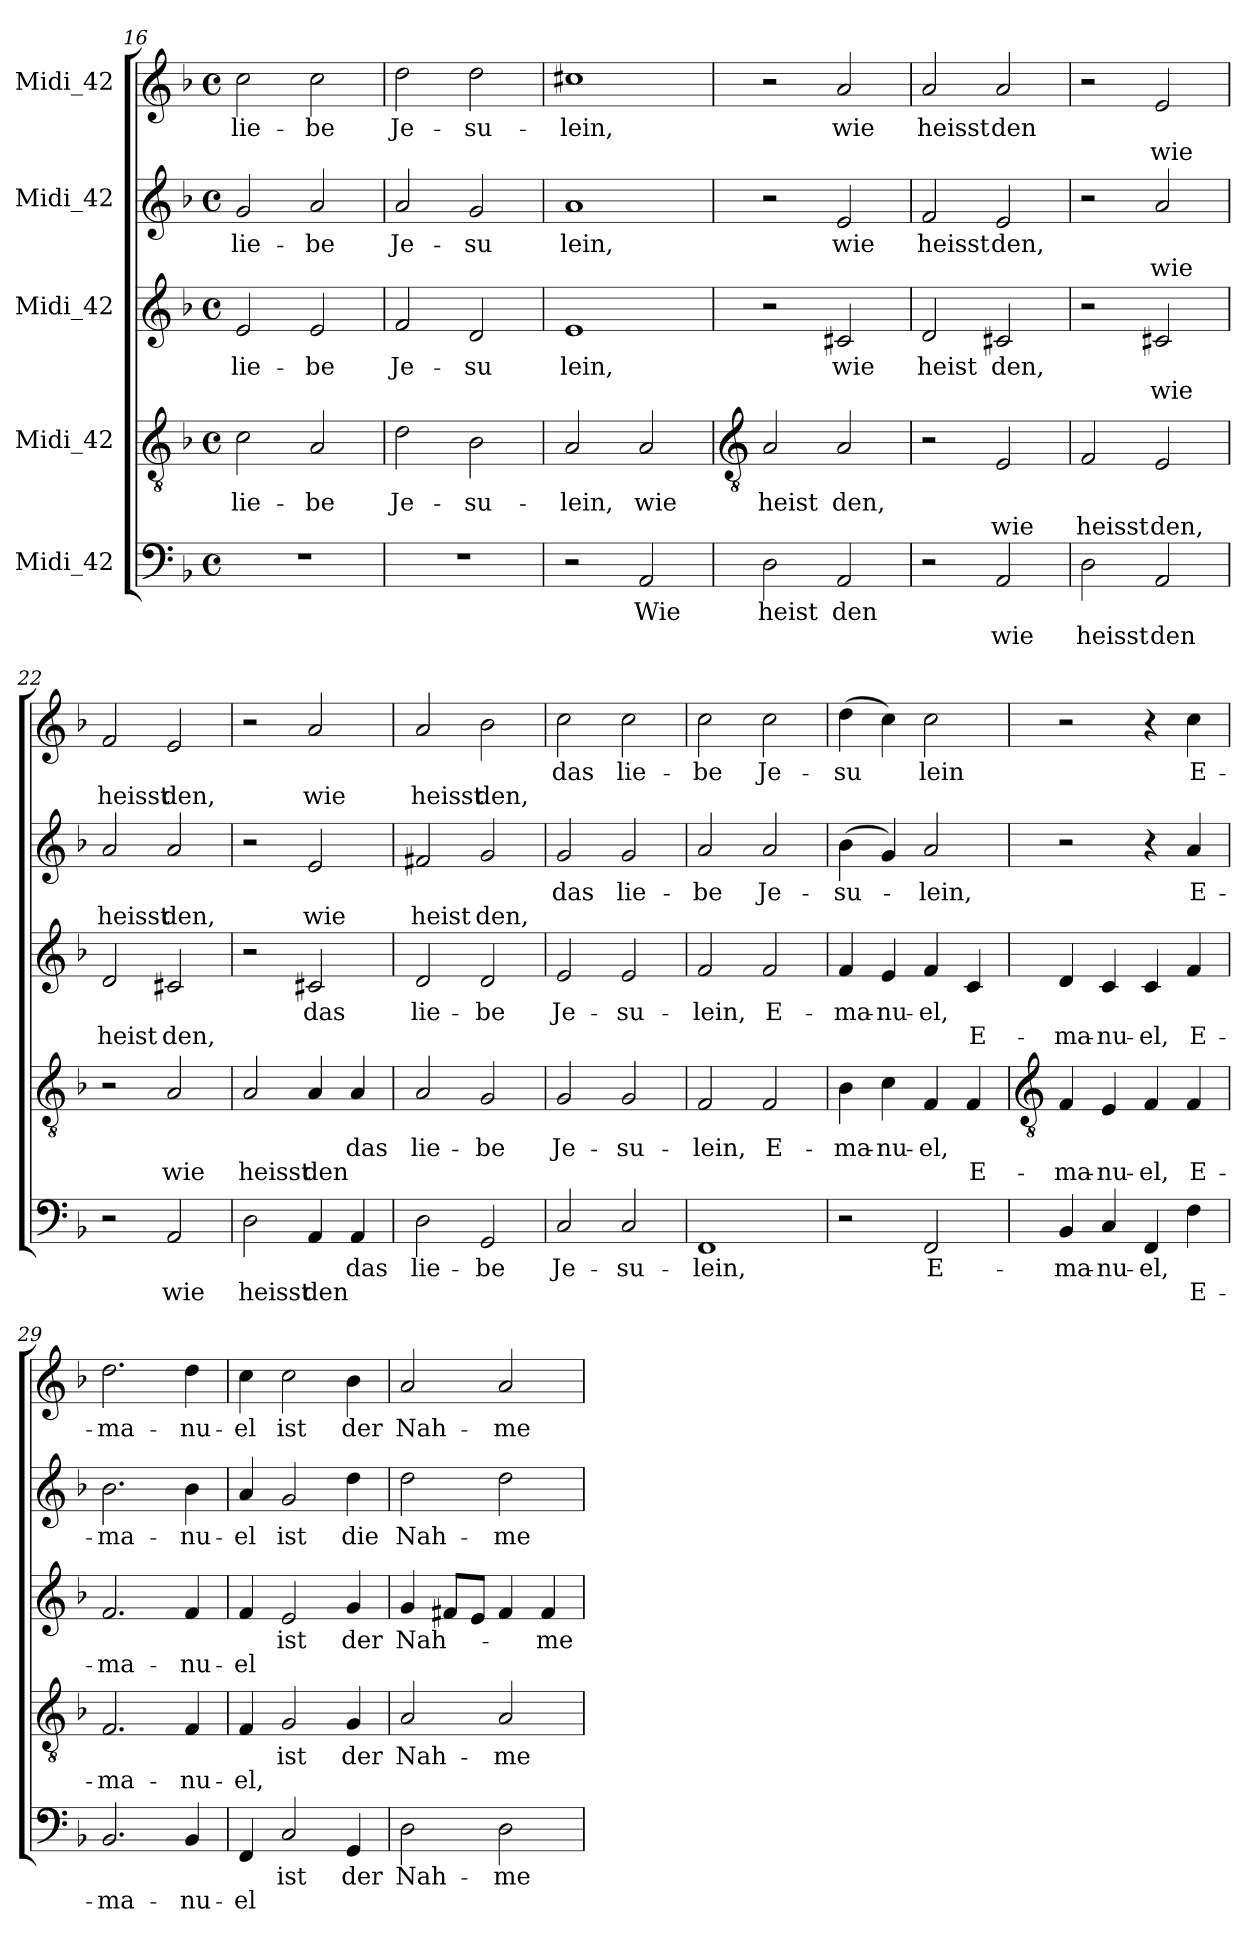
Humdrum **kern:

**kern	**text	**text	**kern	**text	**text	**kern	**text	**text	**kern	**text	**text	**kern	**text	**text
*part5	*part5	*part5	*part4	*part4	*part4	*part3	*part3	*part3	*part2	*part2	*part2	*part1	*part1	*part1
*staff5	*staff5	*staff5	*staff4	*staff4	*staff4	*staff3	*staff3	*staff3	*staff2	*staff2	*staff2	*staff1	*staff1	*staff1
*I"Midi_42	*	*	*I"Midi_42	*	*	*I"Midi_42	*	*	*I"Midi_42	*	*	*I"Midi_42	*	*
*clefF4	*	*	*clefGv2	*	*	*clefG2	*	*	*clefG2	*	*	*clefG2	*	*
*k[b-]	*	*	*k[b-]	*	*	*k[b-]	*	*	*k[b-]	*	*	*k[b-]	*	*
*F:	*	*	*F:	*	*	*F:	*	*	*F:	*	*	*F:	*	*
*M4/4	*	*	*M4/4	*	*	*M4/4	*	*	*M4/4	*	*	*M4/4	*	*
*met(c)	*	*	*met(c)	*	*	*met(c)	*	*	*met(c)	*	*	*met(c)	*	*
=16	=16	=16	=16	=16	=16	=16	=16	=16	=16	=16	=16	=16	=16	=16
!	!	!	!	!LO:LY:b	!	!	!LO:LY:b	!	!	!LO:LY:b	!	!	!LO:LY:b	!
1r	.	.	2c	lie-	.	2e	lie-	.	2g	lie-	.	2cc	lie-	.
!	!	!	!	!LO:LY:b	!	!	!LO:LY:b	!	!	!LO:LY:b	!	!	!LO:LY:b	!
.	.	.	2A	-be	.	2e	-be	.	2a	-be	.	2cc	-be	.
=17	=17	=17	=17	=17	=17	=17	=17	=17	=17	=17	=17	=17	=17	=17
!	!	!	!	!LO:LY:b	!	!	!LO:LY:b	!	!	!LO:LY:b	!	!	!LO:LY:b	!
1r	.	.	2d	Je-	.	2f	Je-	.	2a	Je-	.	2dd	Je-	.
!	!	!	!	!LO:LY:b	!	!	!LO:LY:b	!	!	!LO:LY:b	!	!	!LO:LY:b	!
.	.	.	2B-	-su-	.	2d	-su	.	2g	-su	.	2dd	-su-	.
=18	=18	=18	=18	=18	=18	=18	=18	=18	=18	=18	=18	=18	=18	=18
!	!	!	!	!LO:LY:b	!	!	!LO:LY:b	!	!	!LO:LY:b	!	!	!LO:LY:b	!
2r	.	.	2A	-lein,	.	1e	lein,	.	1a	lein,	.	1cc#X	-lein,	.
!	!LO:LY:b	!	!	!LO:LY:b	!	!	!	!	!	!	!	!	!	!
2AA	Wie	.	2A	wie	.	.	.	.	.	.	.	.	.	.
!!LO:LB:g=z
=19	=19	=19	=19	=19	=19	=19	=19	=19	=19	=19	=19	=19	=19	=19
*	*	*	*clefGv2	*	*	*	*	*	*	*	*	*	*	*
!	!LO:LY:b	!	!	!LO:LY:b	!	!	!	!	!	!	!	!	!	!
2D	heist	.	2A	heist	.	2r	.	.	2r	.	.	2r	.	.
!	!LO:LY:b	!	!	!LO:LY:b	!	!	!LO:LY:b	!	!	!LO:LY:b	!	!	!LO:LY:b	!
2AA	den	.	2A	den,	.	2c#X	wie	.	2e	wie	.	2a	wie	.
=20	=20	=20	=20	=20	=20	=20	=20	=20	=20	=20	=20	=20	=20	=20
!	!	!	!	!	!	!	!LO:LY:b	!	!	!LO:LY:b	!	!	!LO:LY:b	!
2r	.	.	2r	.	.	2d	heist	.	2f	heisst	.	2a	heisst	.
!	!	!LO:LY:b	!	!	!LO:LY:b	!	!LO:LY:b	!	!	!LO:LY:b	!	!	!LO:LY:b	!
2AA	.	wie	2E	.	wie	2c#X	den,	.	2e	den,	.	2a	den	.
=21	=21	=21	=21	=21	=21	=21	=21	=21	=21	=21	=21	=21	=21	=21
!	!	!LO:LY:b	!	!	!LO:LY:b	!	!	!	!	!	!	!	!	!
2D	.	heisst	2F	.	heisst	2r	.	.	2r	.	.	2r	.	.
!	!	!LO:LY:b	!	!	!LO:LY:b	!	!	!LO:LY:b	!	!	!LO:LY:b	!	!	!LO:LY:b
2AA	.	den	2E	.	den,	2c#X	.	wie	2a	.	wie	2e	.	wie
=22	=22	=22	=22	=22	=22	=22	=22	=22	=22	=22	=22	=22	=22	=22
!	!	!	!	!	!	!	!	!LO:LY:b	!	!	!LO:LY:b	!	!	!LO:LY:b
2r	.	.	2r	.	.	2d	.	heist	2a	.	heisst	2f	.	heisst
!	!	!LO:LY:b	!	!	!LO:LY:b	!	!	!LO:LY:b	!	!	!LO:LY:b	!	!	!LO:LY:b
2AA	.	wie	2A	.	wie	2c#X	.	den,	2a	.	den,	2e	.	den,
=23	=23	=23	=23	=23	=23	=23	=23	=23	=23	=23	=23	=23	=23	=23
!	!	!LO:LY:b	!	!	!LO:LY:b	!	!	!	!	!	!	!	!	!
2D	.	heisst	2A	.	heisst	2r	.	.	2r	.	.	2r	.	.
!	!	!LO:LY:b	!	!	!LO:LY:b	!	!LO:LY:b	!	!	!	!LO:LY:b	!	!	!LO:LY:b
4AA	.	den	4A	.	den	2c#X	das	.	2e	.	wie	2a	.	wie
!	!LO:LY:b	!	!	!LO:LY:b	!	!	!	!	!	!	!	!	!	!
4AA	das	.	4A	das	.	.	.	.	.	.	.	.	.	.
=24	=24	=24	=24	=24	=24	=24	=24	=24	=24	=24	=24	=24	=24	=24
!	!LO:LY:b	!	!	!LO:LY:b	!	!	!LO:LY:b	!	!	!	!LO:LY:b	!	!	!LO:LY:b
2D	lie-	.	2A	lie-	.	2d	lie-	.	2f#X	.	heist	2a	.	heisst
!	!LO:LY:b	!	!	!LO:LY:b	!	!	!LO:LY:b	!	!	!	!LO:LY:b	!	!	!LO:LY:b
2GG	-be	.	2G	-be	.	2d	-be	.	2g	.	den,	2b-	.	den,
=25	=25	=25	=25	=25	=25	=25	=25	=25	=25	=25	=25	=25	=25	=25
!	!LO:LY:b	!	!	!LO:LY:b	!	!	!LO:LY:b	!	!	!LO:LY:b	!	!	!LO:LY:b	!
2C	Je-	.	2G	Je-	.	2e	Je-	.	2g	das	.	2cc	das	.
!	!LO:LY:b	!	!	!LO:LY:b	!	!	!LO:LY:b	!	!	!LO:LY:b	!	!	!LO:LY:b	!
2C	-su-	.	2G	-su-	.	2e	-su-	.	2g	lie-	.	2cc	lie-	.
=26	=26	=26	=26	=26	=26	=26	=26	=26	=26	=26	=26	=26	=26	=26
!	!LO:LY:b	!	!	!LO:LY:b	!	!	!LO:LY:b	!	!	!LO:LY:b	!	!	!LO:LY:b	!
1FF	-lein,	.	2F	-lein,	.	2f	-lein,	.	2a	-be	.	2cc	-be	.
!	!	!	!	!LO:LY:b	!	!	!LO:LY:b	!	!	!LO:LY:b	!	!	!LO:LY:b	!
.	.	.	2F	E-	.	2f	E-	.	2a	Je-	.	2cc	Je-	.
=27	=27	=27	=27	=27	=27	=27	=27	=27	=27	=27	=27	=27	=27	=27
!	!	!	!	!LO:LY:b	!	!	!LO:LY:b	!	!	!LO:LY:b	!	!	!LO:LY:b	!
2r	.	.	4B-	-ma-	.	4f	-ma-	.	(>4b-	-su-	.	(>4dd	-su	.
!	!	!	!	!LO:LY:b	!	!	!LO:LY:b	!	!	!	!	!	!	!
.	.	.	4c	-nu-	.	4e	-nu-	.	4g)	.	.	4cc)	.	.
!	!LO:LY:b	!	!	!LO:LY:b	!	!	!LO:LY:b	!	!	!LO:LY:b	!	!	!LO:LY:b	!
2FF	E-	.	4F	-el,	.	4f	-el,	.	2a	-lein,	.	2cc	lein	.
!	!	!	!	!	!LO:LY:b	!	!	!LO:LY:b	!	!	!	!	!	!
.	.	.	4F	.	E-	4c	.	E-	.	.	.	.	.	.
!!LO:LB:g=z
=28	=28	=28	=28	=28	=28	=28	=28	=28	=28	=28	=28	=28	=28	=28
*	*	*	*clefGv2	*	*	*	*	*	*	*	*	*	*	*
!	!LO:LY:b	!	!	!	!LO:LY:b	!	!	!LO:LY:b	!	!	!	!	!	!
4BB-	-ma-	.	4F	.	-ma-	4d	.	-ma-	2r	.	.	2r	.	.
!	!LO:LY:b	!	!	!	!LO:LY:b	!	!	!LO:LY:b	!	!	!	!	!	!
4C	-nu-	.	4E	.	-nu-	4c	.	-nu-	.	.	.	.	.	.
!	!LO:LY:b	!	!	!	!LO:LY:b	!	!	!LO:LY:b	!	!	!	!	!	!
4FF	-el,	.	4F	.	-el,	4c	.	-el,	4r	.	.	4r	.	.
!	!	!LO:LY:b	!	!	!LO:LY:b	!	!	!LO:LY:b	!	!LO:LY:b	!	!	!LO:LY:b	!
4F	.	E-	4F	.	E-	4f	.	E-	4a	E-	.	4cc	E-	.
=29	=29	=29	=29	=29	=29	=29	=29	=29	=29	=29	=29	=29	=29	=29
!	!	!LO:LY:b	!	!	!LO:LY:b	!	!	!LO:LY:b	!	!LO:LY:b	!	!	!LO:LY:b	!
2.BB-	.	-ma-	2.F	.	-ma-	2.f	.	-ma-	2.b-	-ma-	.	2.dd	-ma-	.
!	!	!LO:LY:b	!	!	!LO:LY:b	!	!	!LO:LY:b	!	!LO:LY:b	!	!	!LO:LY:b	!
4BB-	.	-nu-	4F	.	-nu-	4f	.	-nu-	4b-	-nu-	.	4dd	-nu-	.
=30	=30	=30	=30	=30	=30	=30	=30	=30	=30	=30	=30	=30	=30	=30
!	!	!LO:LY:b	!	!	!LO:LY:b	!	!	!LO:LY:b	!	!LO:LY:b	!	!	!LO:LY:b	!
4FF	.	-el	4F	.	-el,	4f	.	-el	4a	-el	.	4cc	-el	.
!	!LO:LY:b	!	!	!LO:LY:b	!	!	!LO:LY:b	!	!	!LO:LY:b	!	!	!LO:LY:b	!
2C	ist	.	2G	ist	.	2e	ist	.	2g	ist	.	2cc	ist	.
!	!LO:LY:b	!	!	!LO:LY:b	!	!	!LO:LY:b	!	!	!LO:LY:b	!	!	!LO:LY:b	!
4GG	der	.	4G	der	.	4g	der	.	4dd	die	.	4b-	der	.
=31	=31	=31	=31	=31	=31	=31	=31	=31	=31	=31	=31	=31	=31	=31
!	!LO:LY:b	!	!	!LO:LY:b	!	!	!LO:LY:b	!	!	!LO:LY:b	!	!	!LO:LY:b	!
2D	Nah-	.	2A	Nah-	.	4g	Nah-	.	2dd	Nah-	.	2a	Nah-	.
.	.	.	.	.	.	8f#XL	.	.	.	.	.	.	.	.
.	.	.	.	.	.	8eJ	.	.	.	.	.	.	.	.
!	!LO:LY:b	!	!	!LO:LY:b	!	!	!	!	!	!LO:LY:b	!	!	!LO:LY:b	!
2D	-me	.	2A	-me	.	4f#	.	.	2dd	-me	.	2a	-me	.
!	!	!	!	!	!	!	!LO:LY:b	!	!	!	!	!	!	!
.	.	.	.	.	.	4f#	-me	.	.	.	.	.	.	.
=	=	=	=	=	=	=	=	=	=	=	=	=	=	=
*-	*-	*-	*-	*-	*-	*-	*-	*-	*-	*-	*-	*-	*-	*-
